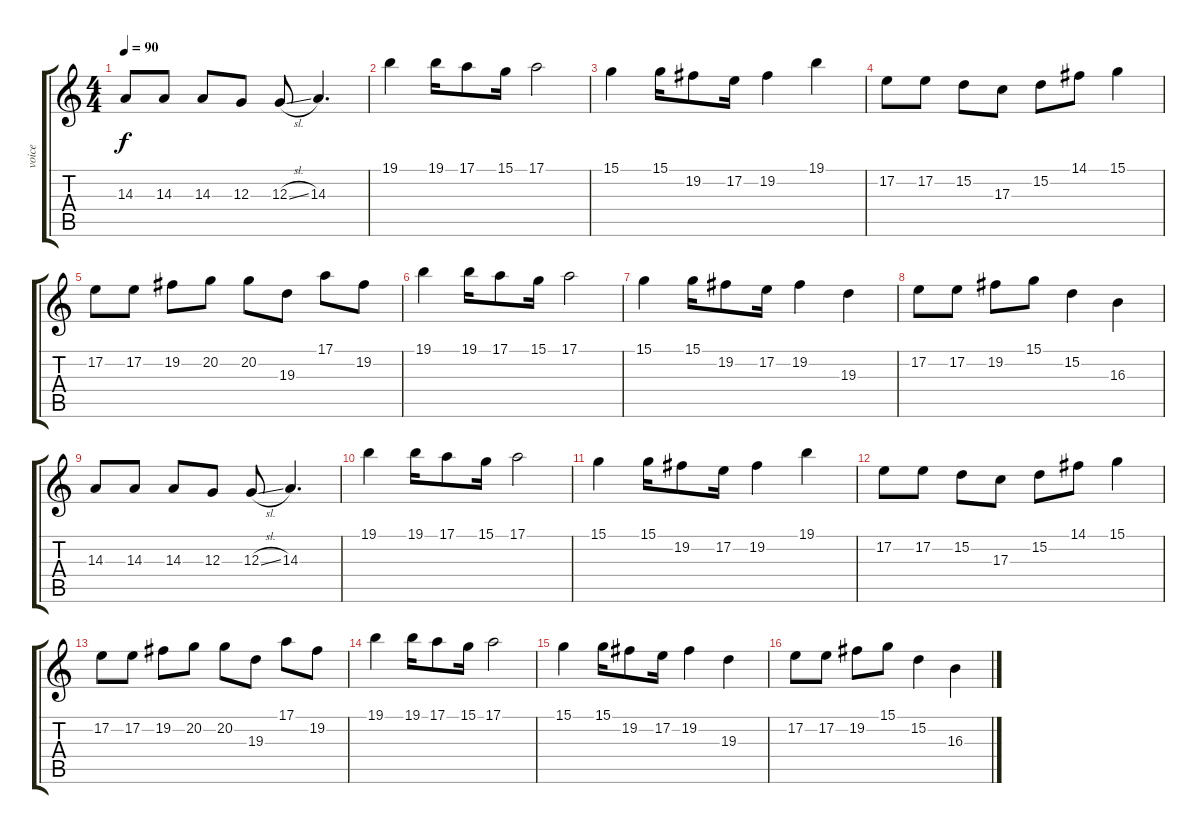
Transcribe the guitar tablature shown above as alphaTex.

\track ("voice" "voice") {instrument lead6voice}
\staff {score tabs}
\tuning (E4 B3 G3 D3 A2 E2) {hide}
\ts (4 4)
\tempo 90
\clef g2
\ks c
14.3.8{dy f} 14.3.8 14.3.8 12.3.8 12.3{sl}.8 14.3.4{d} |
19.1.4 19.1.16 17.1.8 15.1.16 17.1.2 |
15.1.4 15.1.16 19.2.8 17.2.16 19.2.4 19.1.4 |
17.2.8 17.2.8 15.2.8 17.3.8 15.2.8 14.1.8 15.1.4 |
17.2.8 17.2.8 19.2.8 20.2.8 20.2.8 19.3.8 17.1.8 19.2.8 |
19.1.4 19.1.16 17.1.8 15.1.16 17.1.2 |
15.1.4 15.1.16 19.2.8 17.2.16 19.2.4 19.3.4 |
17.2.8 17.2.8 19.2.8 15.1.8 15.2.4 16.3.4 |
14.3.8 14.3.8 14.3.8 12.3.8 12.3{sl}.8 14.3.4{d} |
19.1.4 19.1.16 17.1.8 15.1.16 17.1.2 |
15.1.4 15.1.16 19.2.8 17.2.16 19.2.4 19.1.4 |
17.2.8 17.2.8 15.2.8 17.3.8 15.2.8 14.1.8 15.1.4 |
17.2.8 17.2.8 19.2.8 20.2.8 20.2.8 19.3.8 17.1.8 19.2.8 |
19.1.4 19.1.16 17.1.8 15.1.16 17.1.2 |
15.1.4 15.1.16 19.2.8 17.2.16 19.2.4 19.3.4 |
17.2.8 17.2.8 19.2.8 15.1.8 15.2.4 16.3.4
